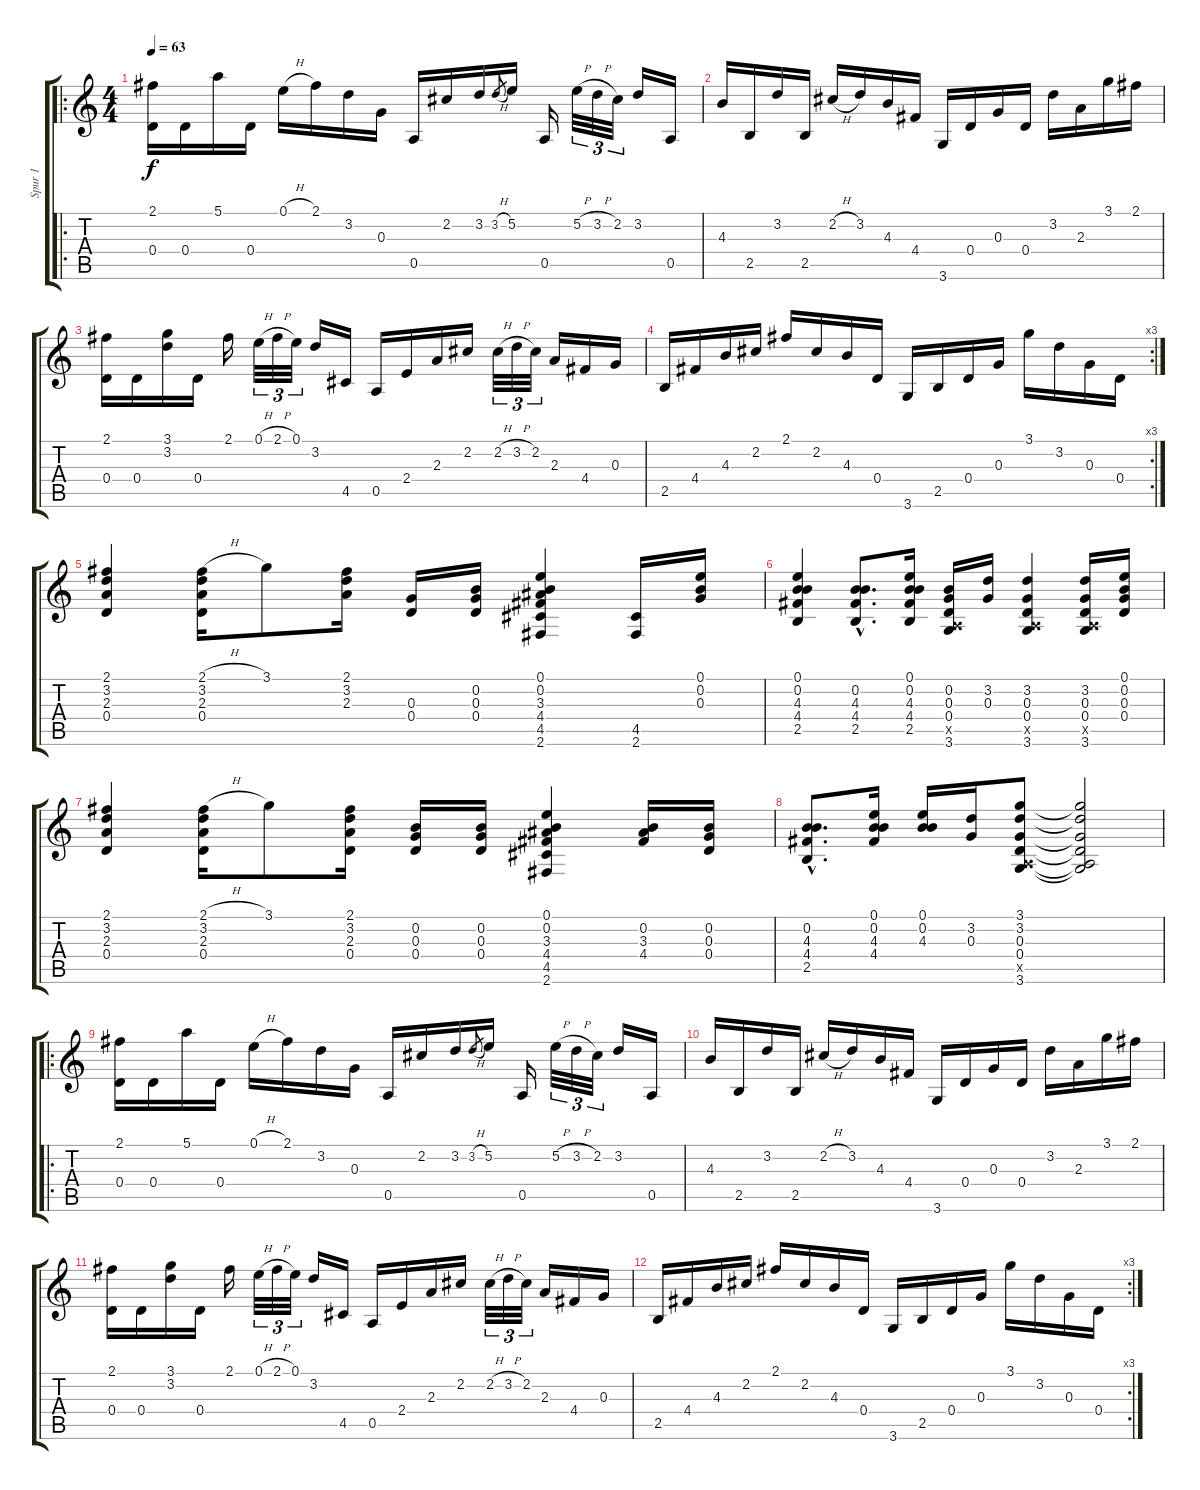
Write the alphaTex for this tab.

\track ("Spur 1" "Spur 1") {instrument acousticguitarnylon}
\staff {score tabs}
\tuning (E4 B3 G3 D3 A2 E2) {hide}
\ro
\ts (4 4)
\tempo 63
\clef g2
\ks c
(2.1 0.4).16{dy f instrument acousticguitarnylon} 0.4.16 5.1.16 0.4.16 0.1{h}.16 2.1.16 3.2.16 0.3.16 0.5.16 2.2.16 3.2.16 3.2{h}.8{gr} 5.2.16 0.5.16 5.2{h}.32{tu (3 2)} 3.2{h}.32{tu (3 2)} 2.2.32{tu (3 2)} 3.2.16 0.5.16 |
4.3.16 2.5.16 3.2.16 2.5.16 2.2{h}.16 3.2.16 4.3.16 4.4.16 3.6.16 0.4.16 0.3.16 0.4.16 3.2.16 2.3.16 3.1.16 2.1.16 |
(2.1 0.4).16 0.4.16 (3.1 3.2).16 0.4.16 2.1.16 0.1{h}.32{tu (3 2)} 2.1{h}.32{tu (3 2)} 0.1.32{tu (3 2)} 3.2.16 4.5.16 0.5.16 2.4.16 2.3.16 2.2.16 2.2{h}.32{tu (3 2)} 3.2{h}.32{tu (3 2)} 2.2.32{tu (3 2)} 2.3.16 4.4.16 0.3.16 |
\rc 3
2.5.16 4.4.16 4.3.16 2.2.16 2.1.16 2.2.16 4.3.16 0.4.16 3.6.16 2.5.16 0.4.16 0.3.16 3.1.16 3.2.16 0.3.16 0.4.16 |
(2.1 3.2 2.3 0.4).4 (2.1{h} 3.2 2.3 0.4).16 3.1.8 (2.1 3.2 2.3).16 (0.3 0.4).16 (0.2 0.3 0.4).16 (0.1 0.2 3.3 4.4 4.5 2.6).4 (4.5 2.6).16 (0.1 0.2 0.3).16 |
(0.1 0.2 4.3 4.4 2.5).4 (0.2{hac} 4.3{hac} 4.4{hac} 2.5{hac}).8{d} (0.1 0.2 4.3 4.4 2.5).16 (0.2 0.3 0.4 0.5{x} 3.6).16 (3.2 0.3).16 (3.2 0.3 0.4 0.5{x} 3.6).4 (3.2 0.3 0.4 0.5{x} 3.6).16 (0.1 0.2 0.3 0.4).16 |
(2.1 3.2 2.3 0.4).4 (2.1{h} 3.2 2.3 0.4).16 3.1.8 (2.1 3.2 2.3 0.4).16 (0.2 0.3 0.4).16 (0.2 0.3 0.4).16 (0.1 0.2 3.3 4.4 4.5 2.6).4 (0.2 3.3 4.4).16 (0.2 0.3 0.4).16 |
(0.2{hac} 4.3{hac} 4.4{hac} 2.5{hac}).8{d} (0.1 0.2 4.3 4.4).16 (0.1 0.2 4.3).16 (3.2 0.3).16 (3.1 3.2 0.3 0.4 0.5{x} 3.6).8 (3.1{t} 3.2{t} 0.3{t} 0.4{t} 0.5{t} 3.6{t}).2 |
\ro
(2.1 0.4).16 0.4.16 5.1.16 0.4.16 0.1{h}.16 2.1.16 3.2.16 0.3.16 0.5.16 2.2.16 3.2.16 3.2{h}.8{gr} 5.2.16 0.5.16 5.2{h}.32{tu (3 2)} 3.2{h}.32{tu (3 2)} 2.2.32{tu (3 2)} 3.2.16 0.5.16 |
4.3.16 2.5.16 3.2.16 2.5.16 2.2{h}.16 3.2.16 4.3.16 4.4.16 3.6.16 0.4.16 0.3.16 0.4.16 3.2.16 2.3.16 3.1.16 2.1.16 |
(2.1 0.4).16 0.4.16 (3.1 3.2).16 0.4.16 2.1.16 0.1{h}.32{tu (3 2)} 2.1{h}.32{tu (3 2)} 0.1.32{tu (3 2)} 3.2.16 4.5.16 0.5.16 2.4.16 2.3.16 2.2.16 2.2{h}.32{tu (3 2)} 3.2{h}.32{tu (3 2)} 2.2.32{tu (3 2)} 2.3.16 4.4.16 0.3.16 |
\rc 3
2.5.16 4.4.16 4.3.16 2.2.16 2.1.16 2.2.16 4.3.16 0.4.16 3.6.16 2.5.16 0.4.16 0.3.16 3.1.16 3.2.16 0.3.16 0.4.16
